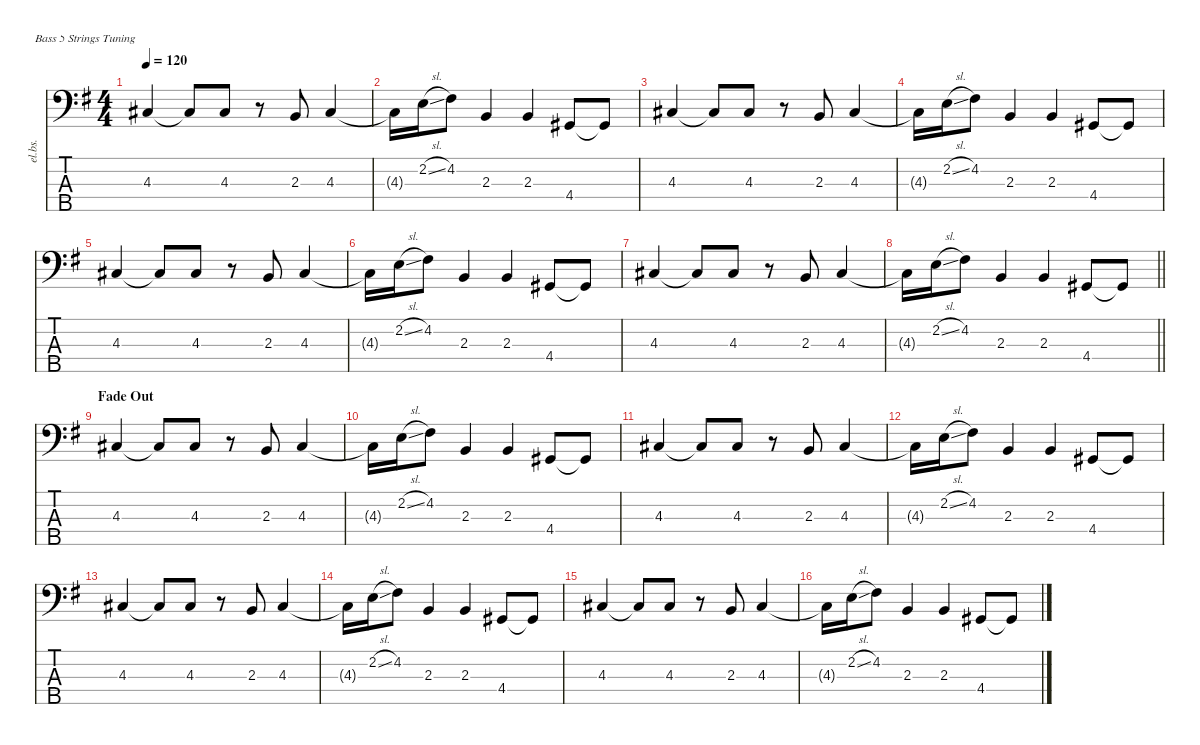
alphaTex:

\defaultSystemsLayout 4
\hideDynamics
\bracketExtendMode nobrackets
\track ("Bass (Geeze Butler)" "el.bs.") {instrument electricbassfinger}
\staff {score tabs}
\tuning (G2 D2 A1 E1 B0)
\ts (4 4)
\tempo 120
\clef f4
\ks g
4.3{acc #}.4{dy f} 4.3{t acc #}.8 4.3{acc #}.8 r.8 2.3{acc forcenatural}.8 4.3{acc #}.4 |
4.3{t acc #}.16 2.2{sl acc forcenatural}.16 4.2{acc #}.8 2.3{acc forcenatural}.4 2.3{acc forcenatural}.4 4.4{acc #}.8 4.4{t acc #}.8 |
4.3{acc #}.4 4.3{t acc #}.8 4.3{acc #}.8 r.8 2.3{acc forcenatural}.8 4.3{acc #}.4 |
4.3{t acc #}.16 2.2{sl acc forcenatural}.16 4.2{acc #}.8 2.3{acc forcenatural}.4 2.3{acc forcenatural}.4 4.4{acc #}.8 4.4{t acc #}.8 |
4.3{acc #}.4 4.3{t acc #}.8 4.3{acc #}.8 r.8 2.3{acc forcenatural}.8 4.3{acc #}.4 |
4.3{t acc #}.16 2.2{sl acc forcenatural}.16 4.2{acc #}.8 2.3{acc forcenatural}.4 2.3{acc forcenatural}.4 4.4{acc #}.8 4.4{t acc #}.8 |
4.3{acc #}.4 4.3{t acc #}.8 4.3{acc #}.8 r.8 2.3{acc forcenatural}.8 4.3{acc #}.4 |
\barLineRight lightlight
4.3{t acc #}.16 2.2{sl acc forcenatural}.16 4.2{acc #}.8 2.3{acc forcenatural}.4 2.3{acc forcenatural}.4 4.4{acc #}.8 4.4{t acc #}.8 |
\section ("" "Fade Out")
4.3{acc #}.4 4.3{t acc #}.8 4.3{acc #}.8 r.8 2.3{acc forcenatural}.8 4.3{acc #}.4 |
4.3{t acc #}.16 2.2{sl acc forcenatural}.16 4.2{acc #}.8 2.3{acc forcenatural}.4 2.3{acc forcenatural}.4 4.4{acc #}.8 4.4{t acc #}.8 |
4.3{acc #}.4 4.3{t acc #}.8 4.3{acc #}.8 r.8 2.3{acc forcenatural}.8 4.3{acc #}.4 |
4.3{t acc #}.16 2.2{sl acc forcenatural}.16 4.2{acc #}.8 2.3{acc forcenatural}.4 2.3{acc forcenatural}.4 4.4{acc #}.8 4.4{t acc #}.8 |
4.3{acc #}.4 4.3{t acc #}.8 4.3{acc #}.8 r.8 2.3{acc forcenatural}.8 4.3{acc #}.4 |
4.3{t acc #}.16 2.2{sl acc forcenatural}.16 4.2{acc #}.8 2.3{acc forcenatural}.4 2.3{acc forcenatural}.4 4.4{acc #}.8 4.4{t acc #}.8 |
4.3{acc #}.4 4.3{t acc #}.8 4.3{acc #}.8 r.8 2.3{acc forcenatural}.8 4.3{acc #}.4 |
4.3{t acc #}.16 2.2{sl acc forcenatural}.16 4.2{acc #}.8 2.3{acc forcenatural}.4 2.3{acc forcenatural}.4 4.4{acc #}.8 4.4{t acc #}.8
